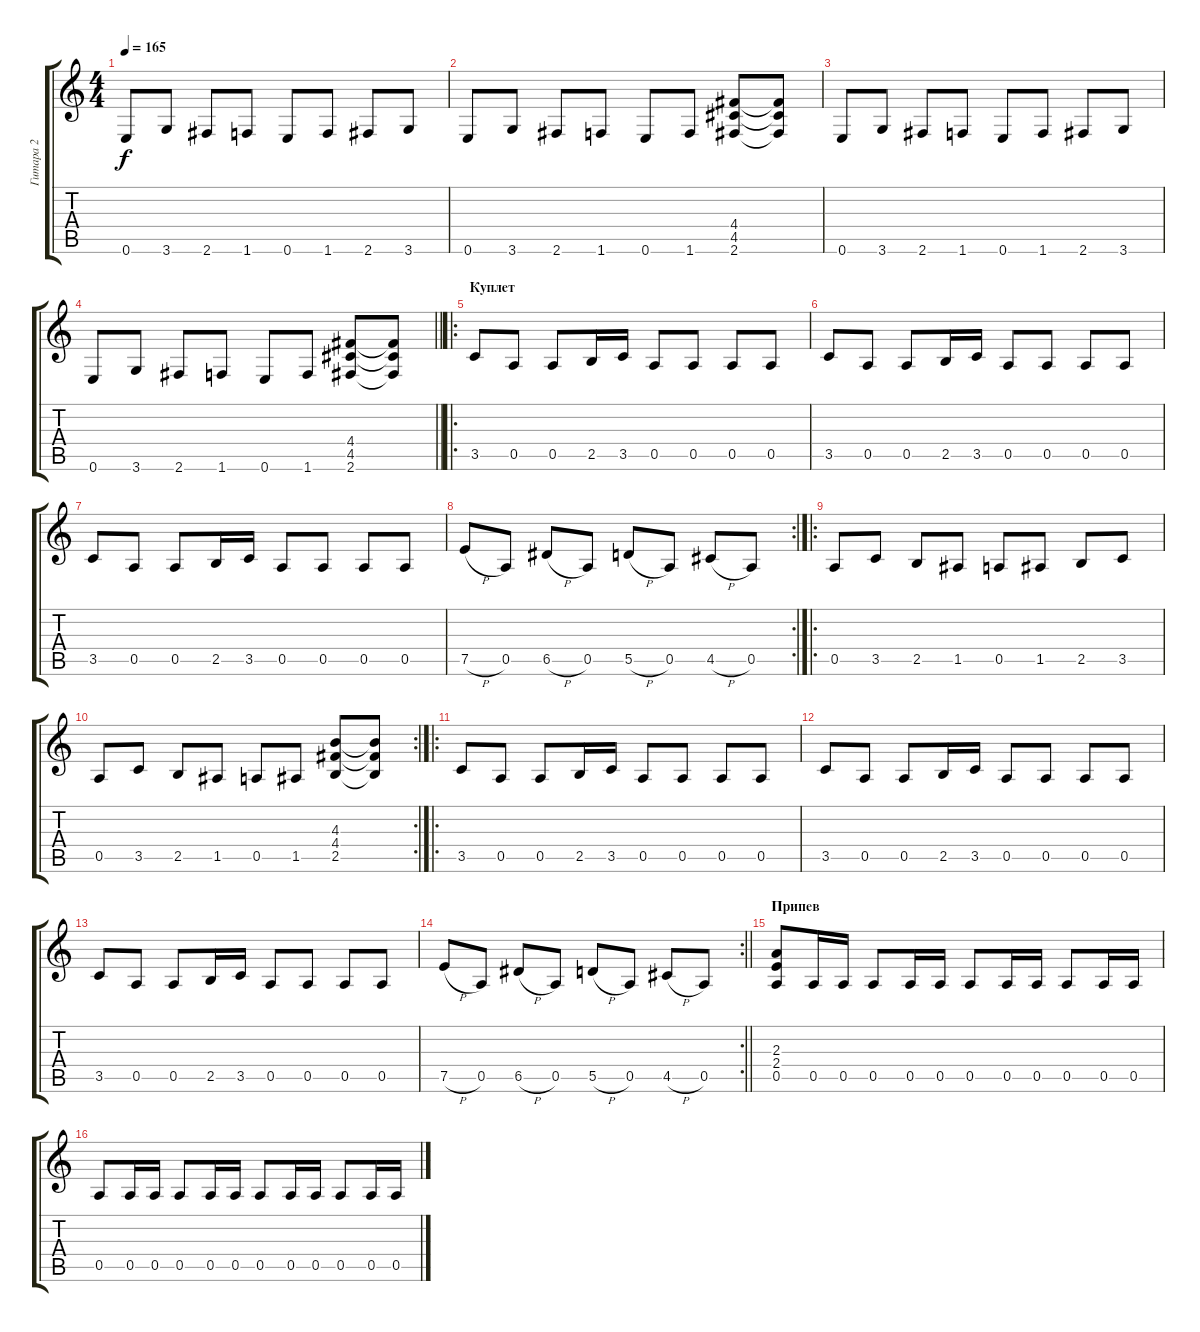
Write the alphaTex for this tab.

\track ("Гитара 2" "Гитара 2") {instrument distortionguitar}
\staff {score tabs}
\tuning (E4 B3 G3 D3 A2 E2) {hide}
\ts (4 4)
\tempo 165
\clef g2
\ks c
0.6.8{dy f} 3.6.8 2.6.8 1.6.8 0.6.8 1.6.8 2.6.8 3.6.8 |
0.6.8 3.6.8 2.6.8 1.6.8 0.6.8 1.6.8 (4.4 4.5 2.6).8 (4.4{t} 4.5{t} 2.6{t}).8 |
0.6.8 3.6.8 2.6.8 1.6.8 0.6.8 1.6.8 2.6.8 3.6.8 |
\barLineRight lightlight
0.6.8 3.6.8 2.6.8 1.6.8 0.6.8 1.6.8 (4.4 4.5 2.6).8 (4.4{t} 4.5{t} 2.6{t}).8 |
\ro
\section ("" "Куплет")
3.5.8 0.5.8 0.5.8 2.5.16 3.5.16 0.5.8 0.5.8 0.5.8 0.5.8 |
3.5.8 0.5.8 0.5.8 2.5.16 3.5.16 0.5.8 0.5.8 0.5.8 0.5.8 |
3.5.8 0.5.8 0.5.8 2.5.16 3.5.16 0.5.8 0.5.8 0.5.8 0.5.8 |
\rc 2
7.5{h}.8 0.5.8 6.5{h}.8 0.5.8 5.5{h}.8 0.5.8 4.5{h}.8 0.5.8 |
\ro
0.5.8 3.5.8 2.5.8 1.5.8 0.5.8 1.5.8 2.5.8 3.5.8 |
\rc 2
0.5.8 3.5.8 2.5.8 1.5.8 0.5.8 1.5.8 (4.3 4.4 2.5).8 (4.3{t} 4.4{t} 2.5{t}).8 |
\ro
3.5.8 0.5.8 0.5.8 2.5.16 3.5.16 0.5.8 0.5.8 0.5.8 0.5.8 |
3.5.8 0.5.8 0.5.8 2.5.16 3.5.16 0.5.8 0.5.8 0.5.8 0.5.8 |
3.5.8 0.5.8 0.5.8 2.5.16 3.5.16 0.5.8 0.5.8 0.5.8 0.5.8 |
\rc 2
\barLineRight lightlight
7.5{h}.8 0.5.8 6.5{h}.8 0.5.8 5.5{h}.8 0.5.8 4.5{h}.8 0.5.8 |
\section ("" "Припев")
(2.3 2.4 0.5).8 0.5.16 0.5.16 0.5.8 0.5.16 0.5.16 0.5.8 0.5.16 0.5.16 0.5.8 0.5.16 0.5.16 |
0.5.8 0.5.16 0.5.16 0.5.8 0.5.16 0.5.16 0.5.8 0.5.16 0.5.16 0.5.8 0.5.16 0.5.16
